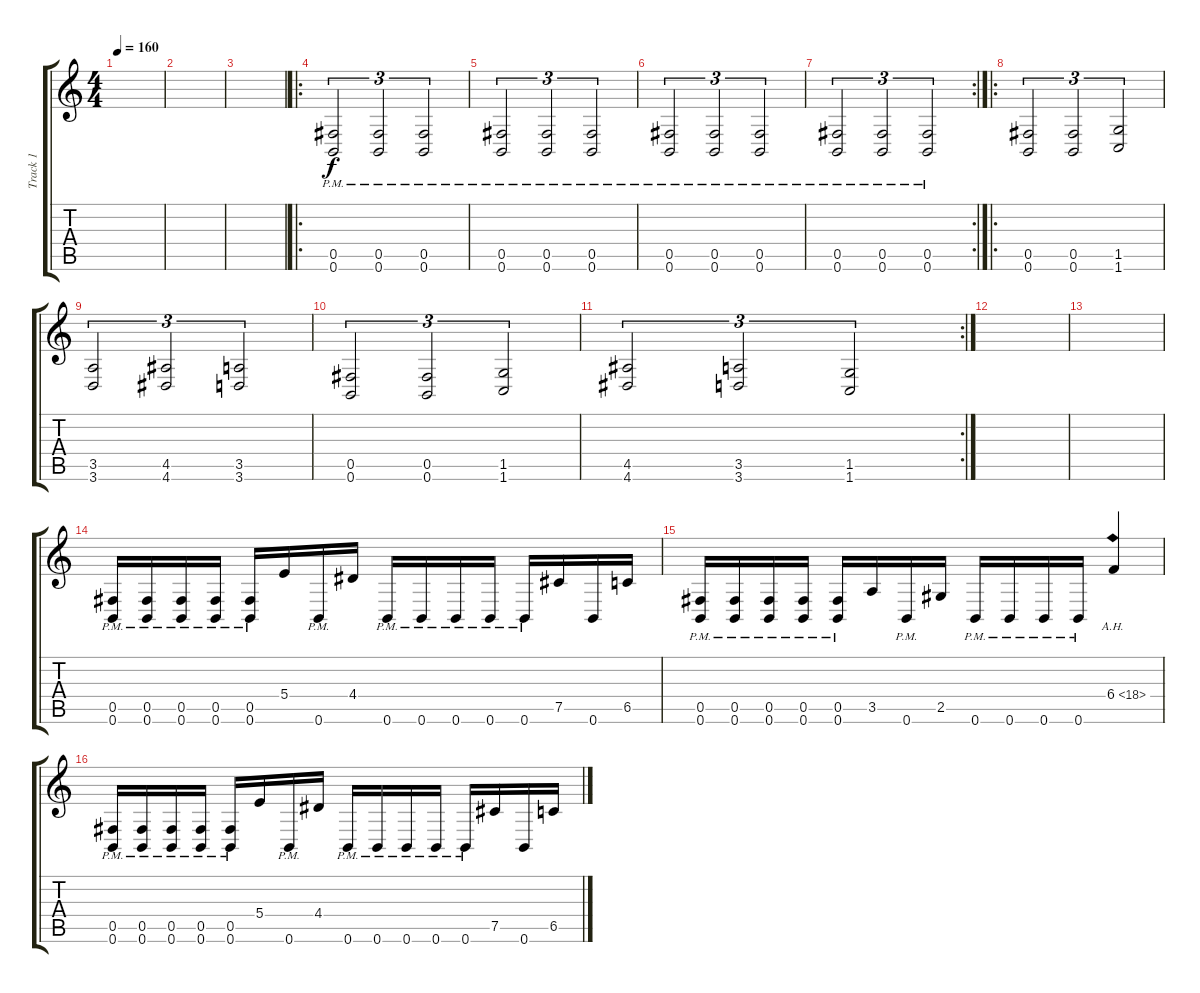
\track ("Track 1" "Track 1") {instrument overdrivenguitar}
\staff {score tabs}
\tuning (Db4 Ab3 E3 B2 Gb2 B1) {hide}
\ts (4 4)
\tempo 160
\clef g2
\ks c
|
|
|
\ro
(0.5{pm} 0.6{pm}).2{tu (3 2)} (0.5{pm} 0.6{pm}).2{tu (3 2)} (0.5{pm} 0.6{pm}).2{tu (3 2)} |
(0.5{pm} 0.6{pm}).2{tu (3 2)} (0.5{pm} 0.6{pm}).2{tu (3 2)} (0.5{pm} 0.6{pm}).2{tu (3 2)} |
(0.5{pm} 0.6{pm}).2{tu (3 2)} (0.5{pm} 0.6{pm}).2{tu (3 2)} (0.5{pm} 0.6{pm}).2{tu (3 2)} |
\rc 2
(0.5{pm} 0.6{pm}).2{tu (3 2)} (0.5{pm} 0.6{pm}).2{tu (3 2)} (0.5{pm} 0.6{pm}).2{tu (3 2)} |
\ro
(0.5 0.6).2{tu (3 2)} (0.5 0.6).2{tu (3 2)} (1.5 1.6).2{tu (3 2)} |
(3.5 3.6).2{tu (3 2)} (4.5 4.6).2{tu (3 2)} (3.5 3.6).2{tu (3 2)} |
(0.5 0.6).2{tu (3 2)} (0.5 0.6).2{tu (3 2)} (1.5 1.6).2{tu (3 2)} |
\rc 2
(4.5 4.6).2{tu (3 2)} (3.5 3.6).2{tu (3 2)} (1.5 1.6).2{tu (3 2)} |
|
|
(0.5{pm} 0.6{pm}).16 (0.5{pm} 0.6{pm}).16 (0.5{pm} 0.6{pm}).16 (0.5{pm} 0.6{pm}).16 (0.5{pm} 0.6{pm}).16 5.4.16 0.6{pm}.16 4.4.16 0.6{pm}.16 0.6{pm}.16 0.6{pm}.16 0.6{pm}.16 0.6{pm}.16 7.5.16 0.6.16 6.5.16 |
(0.5{pm} 0.6{pm}).16 (0.5{pm} 0.6{pm}).16 (0.5{pm} 0.6{pm}).16 (0.5{pm} 0.6{pm}).16 (0.5{pm} 0.6{pm}).16 3.5.16 0.6{pm}.16 2.5.16 0.6{pm}.16 0.6{pm}.16 0.6{pm}.16 0.6{pm}.16 6.4{ah 12}.4 |
(0.5{pm} 0.6{pm}).16 (0.5{pm} 0.6{pm}).16 (0.5{pm} 0.6{pm}).16 (0.5{pm} 0.6{pm}).16 (0.5{pm} 0.6{pm}).16 5.4.16 0.6{pm}.16 4.4.16 0.6{pm}.16 0.6{pm}.16 0.6{pm}.16 0.6{pm}.16 0.6{pm}.16 7.5.16 0.6.16 6.5.16
